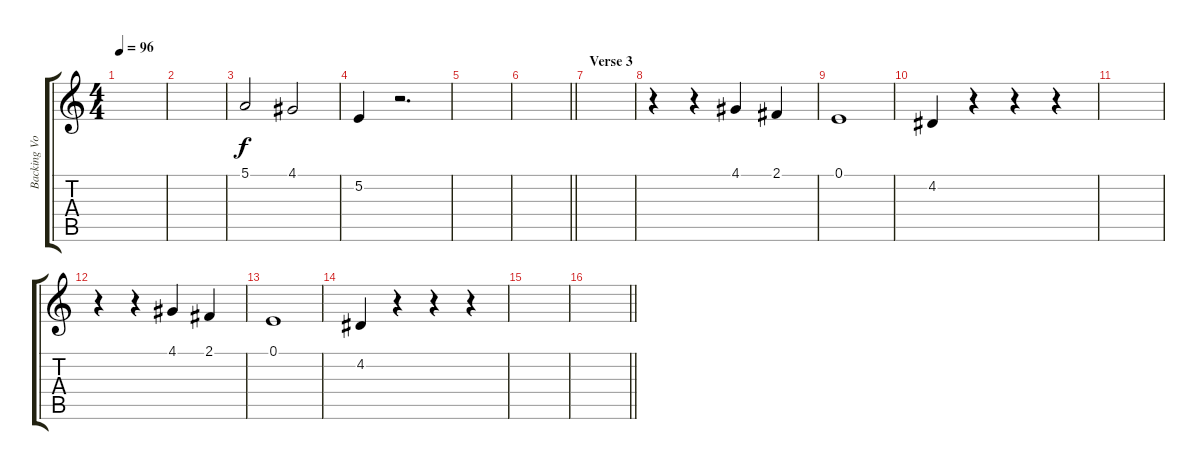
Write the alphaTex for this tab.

\track ("Backing Vocals" "Backing Vo") {instrument tenorsax}
\staff {score tabs}
\tuning (E4 B3 G3 D3 A2 E2) {hide}
\ts (4 4)
\tempo 96
\clef g2
\ks c
|
|
5.1.2{instrument flute} 4.1.2 |
5.2.4 r.2{d instrument bassoon} |
|
\barLineRight lightlight
|
\section ("" "Verse 3")
|
r.4 r.4 4.1.4 2.1.4 |
0.1.1 |
4.2.4 r.4 r.4 r.4 |
|
r.4 r.4 4.1.4 2.1.4 |
0.1.1 |
4.2.4 r.4 r.4 r.4 |
|
\barLineRight lightlight
